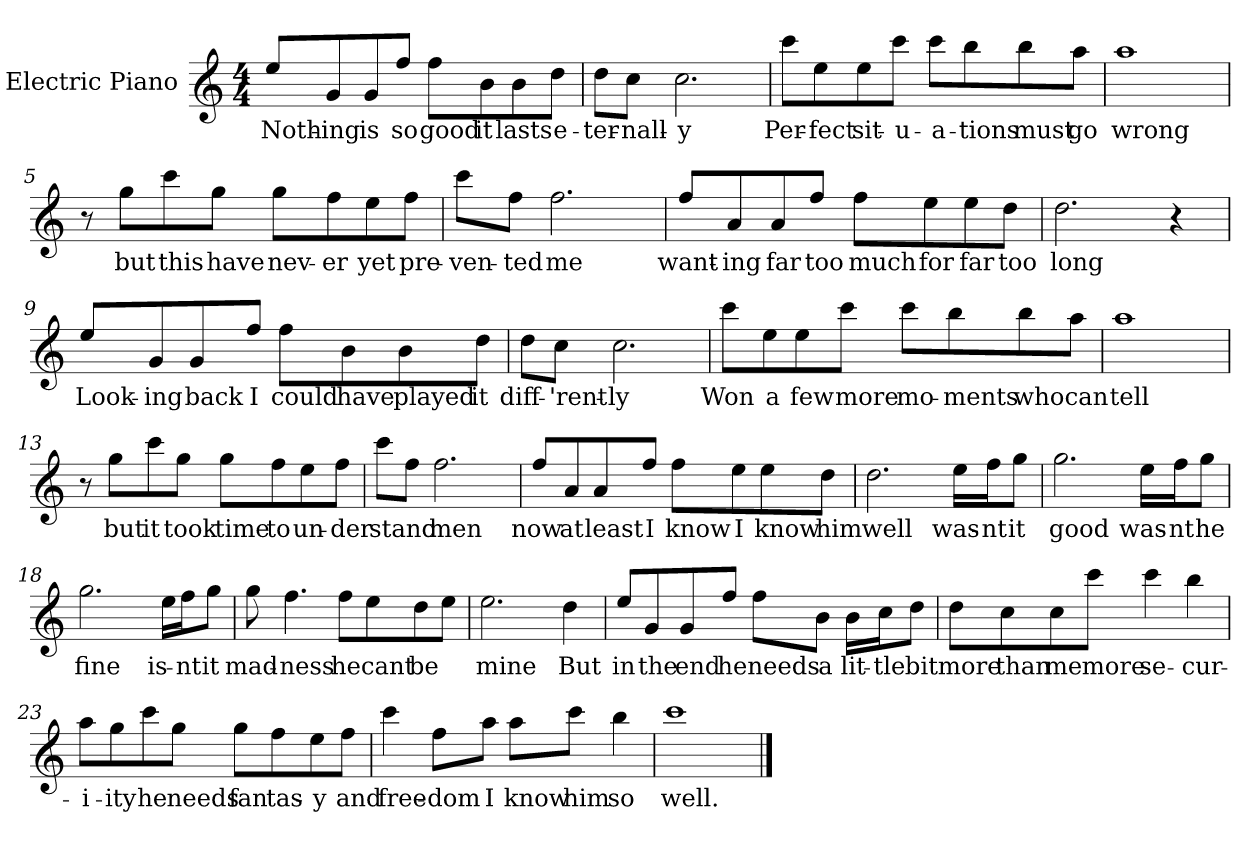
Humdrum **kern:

**kern	**text
*part1	*part1
*staff1	*staff1
*I"Electric Piano	*
*I'E.Pno	*
*clefG2	*
*k[]	*
*C:	*
*M4/4	*
=1	=1
8ee/L	Noth-
8g/	-ing
8g/	is
8ff/J	so
8ff\L	good
8b\	it
8b\	lasts
8dd\J	e-
=2	=2
8dd\L	-ter-
8cc\J	-nall-
2.cc\	-y
=3	=3
8ccc\L	Per-
8ee\	-fect
8ee\	sit-
8ccc\J	-u-
8ccc\L	-a-
8bb\	-tions
8bb\	must
8aa\J	go
=4	=4
1aa	wrong
!!LO:LB:g=z
=5	=5
8r	.
8gg\L	but
8ccc\	this
8gg\J	have
8gg\L	nev-
8ff\	-er
8ee\	yet
8ff\J	pre-
=6	=6
8ccc\L	-ven-
8ff\J	-ted
2.ff\	me
=7	=7
8ff/L	want-
8a/	-ing
8a/	far
8ff/J	too
8ff\L	much
8ee\	for
8ee\	far
8dd\J	too
=8	=8
2.dd\	long
4r	.
!!LO:LB:g=z
=9	=9
8ee/L	Look-
8g/	-ing
8g/	back
8ff/J	I
8ff\L	could
8b\	have
8b\	played
8dd\J	it
=10	=10
8dd\L	diff-
8cc\J	-'rent-
2.cc\	-ly
=11	=11
8ccc\L	Won
8ee\	a
8ee\	few
8ccc\J	more
8ccc\L	mo-
8bb\	-ments
8bb\	who
8aa\J	can
=12	=12
1aa	tell
!!LO:LB:g=z
=13	=13
8r	.
8gg\L	but
8ccc\	it
8gg\J	took
8gg\L	time
8ff\	to
8ee\	un-
8ff\J	-der
=14	=14
8ccc\L	stand
8ff\J	.
2.ff\	men
=15	=15
8ff/L	now
8a/	at
8a/	least
8ff/J	I
8ff\L	know
8ee\	I
8ee\	know
8dd\J	him
=16	=16
2.dd\	well
16ee\LL	was-
16ff\J	-nt
8gg\J	it
!!LO:LB:g=z
=17	=17
2.gg\	good
16ee\LL	was-
16ff\J	-nt
8gg\J	he
=18	=18
2.gg\	fine
16ee\LL	is-
16ff\J	-nt
8gg\J	it
=19	=19
8gg\	mad-
4.ff\	-ness
8ff\L	he
8ee\	cant
8dd\	be
8ee\J	.
=20	=20
2.ee\	mine
4dd\	But
!!LO:LB:g=z
=21	=21
8ee/L	in
8g/	the
8g/	end
8ff/J	he
8ff\L	needs
8b\J	a
16b\LL	lit-
16cc\J	-tle
8dd\J	bit
=22	=22
8dd\L	more
8cc\	than
8cc\	me
8ccc\J	more
4ccc\	se-
4bb\	-cur-
!!LO:LB:g=z
=23	=23
8aa\L	-i-
8gg\	-ity
8ccc\	he
8gg\J	needs
8gg\L	fan
8ff\	tas-
8ee\	-y
8ff\J	and
=24	=24
4ccc\	free-
8ff\L	-dom
8aa\J	I
8aa\L	know
8ccc\J	him
4bb\	so
=25	=25
1ccc	well.
==	==
*-	*-
